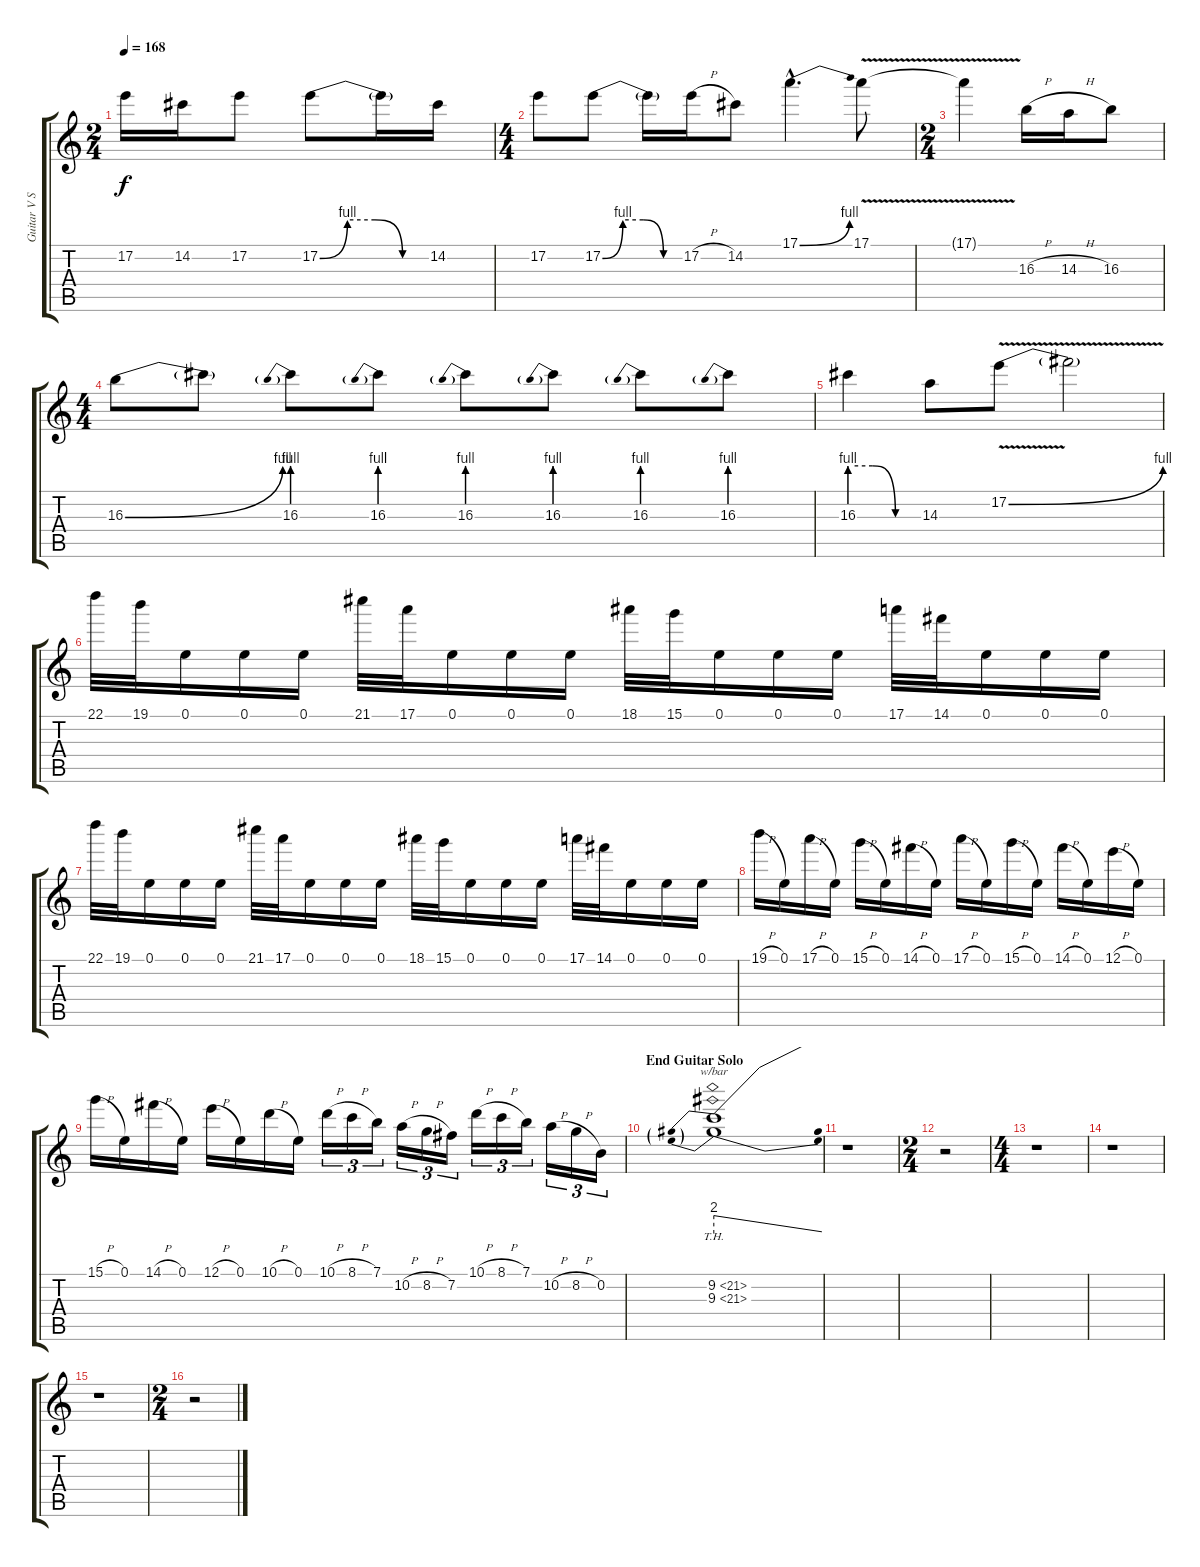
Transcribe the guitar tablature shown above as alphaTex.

\track ("Guitar V Solo/Dist" "Guitar V S") {instrument distortionguitar}
\staff {score tabs}
\tuning (E4 B3 G3 D3 A2 E2) {hide}
\ts (2 4)
\tempo 168
\clef g2
\ks c
17.2.16{dy f} 14.2.16 17.2.8 17.2{be (custom 0 0 15 4 30 4 45 0 60 0)}.8 17.2{t}.16 14.2.16 |
\ts (4 4)
17.2.8 17.2{be (custom 0 0 15 4 30 4 45 0 60 0)}.8 17.2{t}.16 17.2{h}.16 14.2.8 17.1{be (bend 0 0 60 4) hac}.4{d} 17.1{v}.8 |
\ts (2 4)
17.1{t}.4 16.3{h}.16 14.3{h}.16 16.3.8 |
\ts (4 4)
16.3{be (bend 0 0 60 4)}.8 16.3{t}.8 16.3{be (prebend 0 4 60 4)}.8 16.3{be (prebend 0 4 60 4)}.8 16.3{be (prebend 0 4 60 4)}.8 16.3{be (prebend 0 4 60 4)}.8 16.3{be (prebend 0 4 60 4)}.8 16.3{be (prebend 0 4 60 4)}.8 |
16.3{be (custom 0 4 20 4 40 0 60 0)}.4 14.3.8 17.2{be (bend 0 0 60 4) v}.8 17.2{t}.2 |
22.1.32 19.1.32 0.1.16 0.1.16 0.1.16 21.1.32 17.1.32 0.1.16 0.1.16 0.1.16 18.1.32 15.1.32 0.1.16 0.1.16 0.1.16 17.1.32 14.1.32 0.1.16 0.1.16 0.1.16 |
22.1.32 19.1.32 0.1.16 0.1.16 0.1.16 21.1.32 17.1.32 0.1.16 0.1.16 0.1.16 18.1.32 15.1.32 0.1.16 0.1.16 0.1.16 17.1.32 14.1.32 0.1.16 0.1.16 0.1.16 |
19.1{h}.16 0.1.16 17.1{h}.16 0.1.16 15.1{h}.16 0.1.16 14.1{h}.16 0.1.16 17.1{h}.16 0.1.16 15.1{h}.16 0.1.16 14.1{h}.16 0.1.16 12.1{h}.16 0.1.16 |
15.1{h}.16 0.1.16 14.1{h}.16 0.1.16 12.1{h}.16 0.1.16 10.1{h}.16 0.1.16 10.1{h}.16{tu (3 2)} 8.1{h}.16{tu (3 2)} 7.1.16{tu (3 2)} 10.2{h}.16{tu (3 2)} 8.2{h}.16{tu (3 2)} 7.2.16{tu (3 2)} 10.1{h}.16{tu (3 2)} 8.1{h}.16{tu (3 2)} 7.1.16{tu (3 2)} 10.2{h}.16{tu (3 2)} 8.2{h}.16{tu (3 2)} 0.2.16{tu (3 2)} |
\section ("" "End Guitar Solo")
(9.2{th 12} 9.3{th 12}).1{tbe (predivedive default 0 8 60 0)} |
r.1 |
\ts (2 4)
r.2 |
\ts (4 4)
r.1 |
r.1 |
r.1 |
\ts (2 4)
r.2
